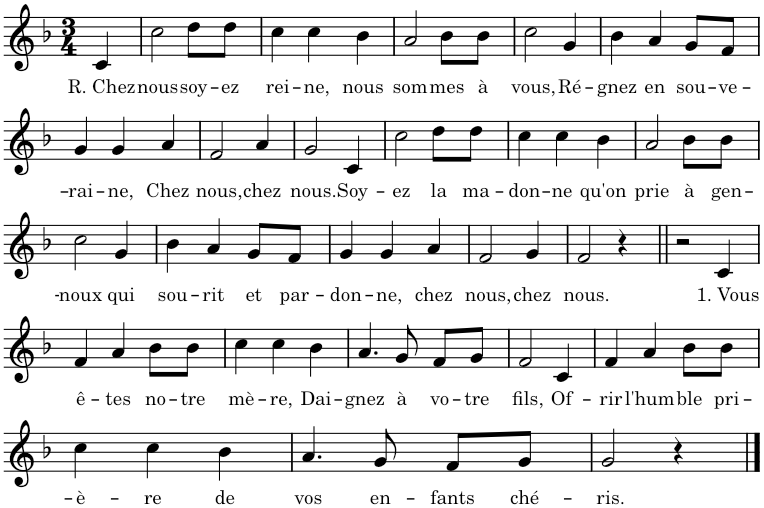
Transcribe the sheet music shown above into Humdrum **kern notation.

**kern	**text
*part1	*part1
*staff1	*staff1
*I"1	*
*clefG2	*
*k[b-]	*
*M3/4	*
=1	=1
!	!LO:LY:b
4c/	R. Chez
=2	=2
!	!LO:LY:b
2cc\	nous
!	!LO:LY:b
8dd\L	soy-
!	!LO:LY:b
8dd\J	-ez
=3	=3
!	!LO:LY:b
4cc\	rei-
!	!LO:LY:b
4cc\	-ne,
!	!LO:LY:b
4b-\	nous
=4	=4
!	!LO:LY:b
2a/	som-
!	!LO:LY:b
8b-\L	-mes
!	!LO:LY:b
8b-\J	à
=5	=5
!	!LO:LY:b
2cc\	vous,
!	!LO:LY:b
4g/	Ré-
=6	=6
!	!LO:LY:b
4b-\	-gnez
!	!LO:LY:b
4a/	en
!	!LO:LY:b
8g/L	sou-
!	!LO:LY:b
8f/J	-ve-
!!LO:LB:g=z
=7	=7
!	!LO:LY:b
4g/	-rai-
!	!LO:LY:b
4g/	-ne,
!	!LO:LY:b
4a/	Chez
=8	=8
!	!LO:LY:b
2f/	nous,
!	!LO:LY:b
4a/	chez
=9	=9
!	!LO:LY:b
2g/	nous.
!	!LO:LY:b
4c/	Soy-
=10	=10
!	!LO:LY:b
2cc\	-ez
!	!LO:LY:b
8dd\L	la
!	!LO:LY:b
8dd\J	ma-
=11	=11
!	!LO:LY:b
4cc\	-don-
!	!LO:LY:b
4cc\	-ne
!	!LO:LY:b
4b-\	qu'on
=12	=12
!	!LO:LY:b
2a/	prie
!	!LO:LY:b
8b-\L	à
!	!LO:LY:b
8b-\J	gen-
!!LO:LB:g=z
=13	=13
!	!LO:LY:b
2cc\	-noux
!	!LO:LY:b
4g/	qui
=14	=14
!	!LO:LY:b
4b-\	sou-
!	!LO:LY:b
4a/	-rit
!	!LO:LY:b
8g/L	et
!	!LO:LY:b
8f/J	par-
=15	=15
!	!LO:LY:b
4g/	-don-
!	!LO:LY:b
4g/	-ne,
!	!LO:LY:b
4a/	chez
=16	=16
!	!LO:LY:b
2f/	nous,
!	!LO:LY:b
4g/	chez
=17	=17
!	!LO:LY:b
2f/	nous.
4r	.
=18||	=18||
2r	.
!	!LO:LY:b
4c/	1. Vous
!!LO:LB:g=z
=19	=19
!	!LO:LY:b
4f/	ê-
!	!LO:LY:b
4a/	-tes
!	!LO:LY:b
8b-\L	no-
!	!LO:LY:b
8b-\J	-tre
=20	=20
!	!LO:LY:b
4cc\	mè-
!	!LO:LY:b
4cc\	-re,
!	!LO:LY:b
4b-\	Dai-
=21	=21
!	!LO:LY:b
4.a/	-gnez
!	!LO:LY:b
8g/	à
!	!LO:LY:b
8f/L	vo-
!	!LO:LY:b
8g/J	-tre
=22	=22
!	!LO:LY:b
2f/	fils,
!	!LO:LY:b
4c/	Of-
=23	=23
!	!LO:LY:b
4f/	-rir
!	!LO:LY:b
4a/	l'hum-
!	!LO:LY:b
8b-\L	-ble
!	!LO:LY:b
8b-\J	pri-
!!LO:LB:g=z
=24	=24
!	!LO:LY:b
4cc\	-è-
!	!LO:LY:b
4cc\	-re
!	!LO:LY:b
4b-\	de
=25	=25
!	!LO:LY:b
4.a/	vos
!	!LO:LY:b
8g/	en-
!	!LO:LY:b
8f/L	-fants
!	!LO:LY:b
8g/J	ché-
=26	=26
!	!LO:LY:b
2g/	-ris.
4r	.
==	==
*-	*-
